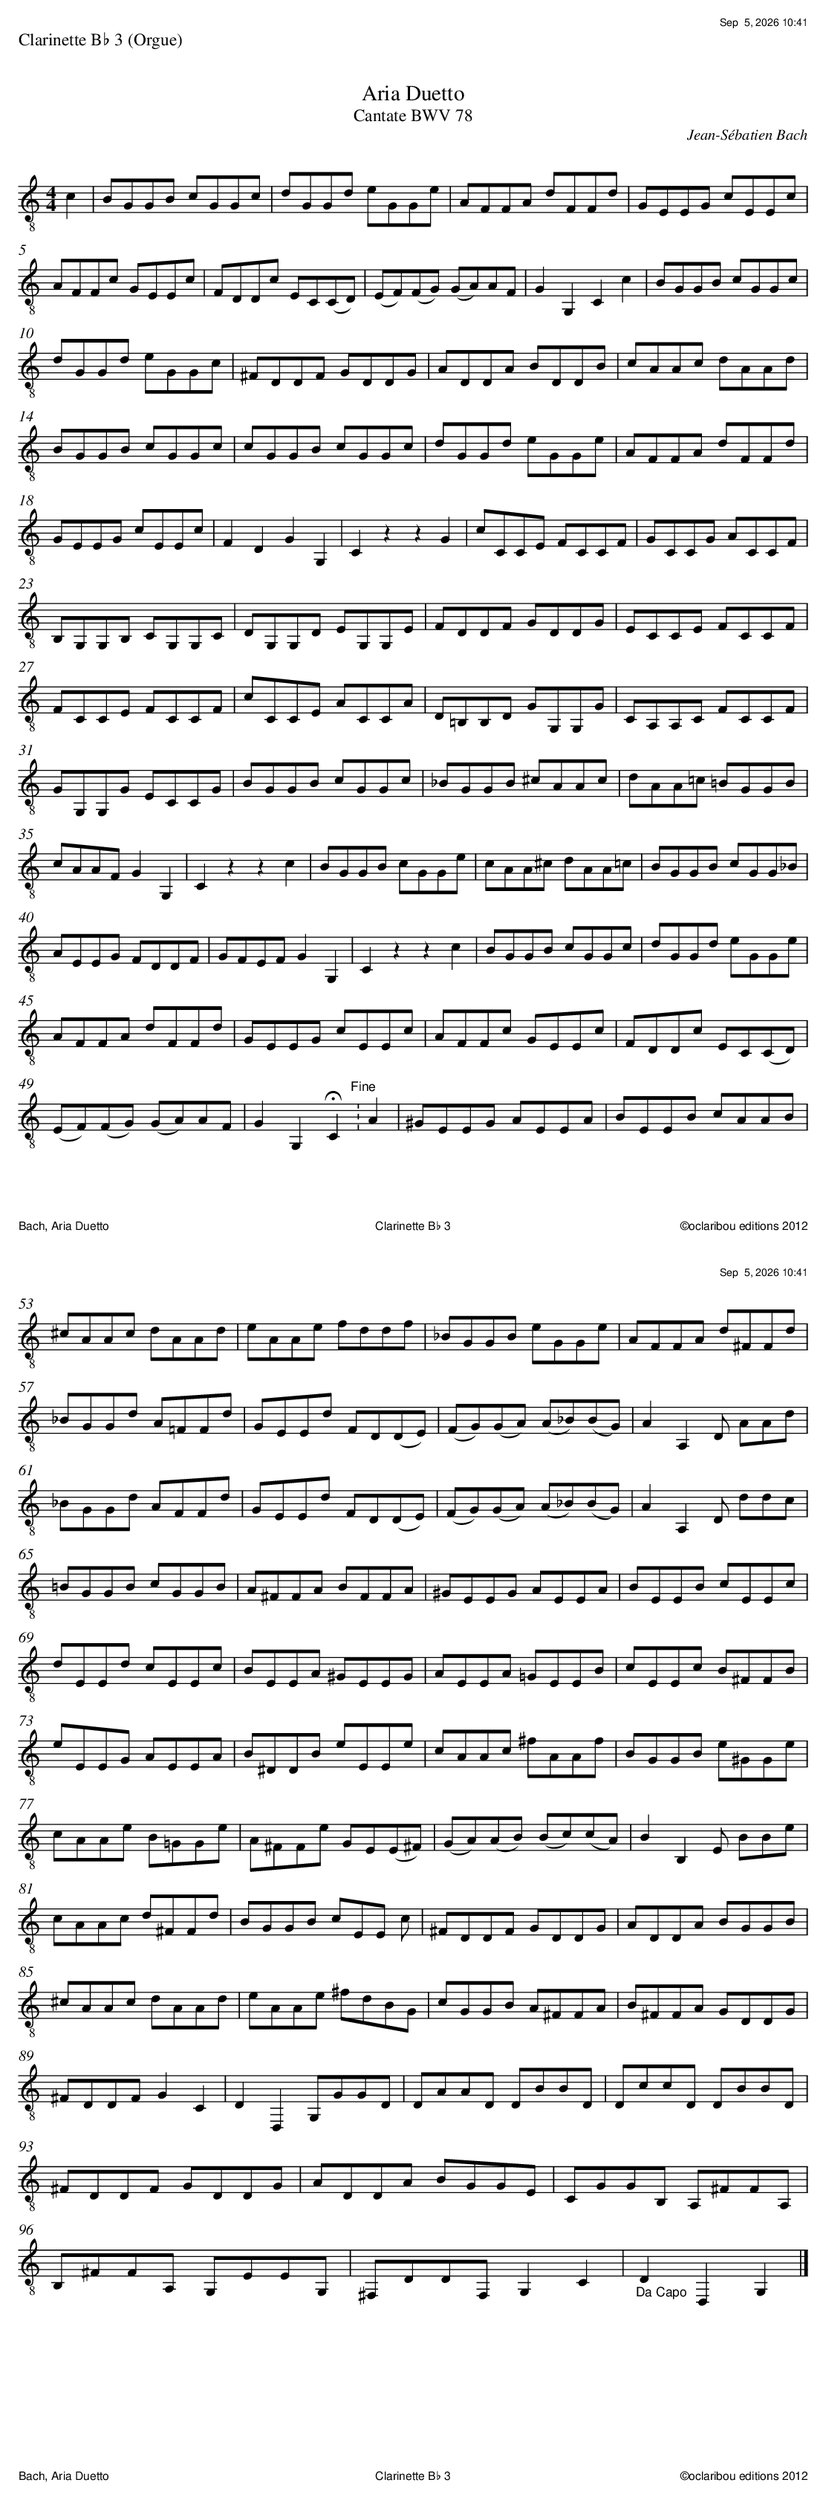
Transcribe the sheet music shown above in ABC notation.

X:1
%%text Clarinette B\002 3 (Orgue)
T:Aria Duetto             % title
T:Cantate BWV 78        % sub-title
C:Jean-Sébatien Bach% composer
L:1/8% default note length
M:4/4% time signature
Q:1/4=100
K:Cmaj clef=treble-8 octave=1
[V:3] C2 | B,G,G,B, CG,G,C | DG,G,D EG,G,E | A,F,F,A, DF,F,D | G,E,E,G, CE,E,C |
[V:3] A,F,F,C G,E,E,C | F,D,D,C E,C,(C,D,) | (E,F,)(F,G,) (G,A,)A,F, | G,2 G,,2 C,2 C2 | B,G,G,B, CG,G,C | DG,G,D EG,G,C |
[V:3]^F,D,D,F, G,D,D,G, | A,D,D,A, B,D,D,B, | CA,A,C DA,A,D | B,G,G,B, CG,G,C | CG,G,B, CG,G,C |
[V:3] DG,G,D EG,G,E | A,F,F,A, DF,F,D | G,E,E,G, CE,E,C | F,2 D,2 G,2 G,,2 | C,2 z2 z2 G,2 |
[V:3]CC,C,E, F,C,C,F, | G,C,C,G, A,C,C,F, | B,,G,,G,,B,, C,G,,G,,C, | D,G,,G,,D, E,G,,G,,E, | F,D,D,F, G,D,D,G, |
[V:3]E,C,C,E, F,C,C,F, | F,C,C,E, F,C,C,F, | CC,C,E, A,C,C,A, | D,=B,,B,,D, G,G,,G,,G, | C,A,,A,,C, F,C,C,F, |
[V:3]G,G,,G,,G, E,C,C,G, | B,G,G,B, CG,G,C | _B,G,G,B, ^CA,A,C | DA,A,=C =B,G,G,B, | CA,A,F, G,2G,,2 |
[V:3]C,2 z2 z2 C2 | B,G,G,B, CG,G,E | CA,A,^C DA,A,=C | B,G,G,B, CG,G,_B, | A,E,E,G, F,D,D,F, |
[V:3] G,F,E,F, G,2 G,,2 | C,2 z2 z2 C2 | B,G,G,B, CG,G,C | DG,G,D EG,G,E | A,F,F,A, DF,F,D |
[V:3] G,E,E,G, CE,E,C | A,F,F,C G,E,E,C | F,D,D,C E,C,(C,D,) | (E,F,)(F,G,) (G,A,)A,F, | G,2 G,,2 +fermata+C,2 "^Fine": A,2 | ^G,E,E,G, A,E,E,A, |
[V:3] B,E,E,B, CA,A,B, | ^CA,A,C DA,A,D | EA,A,E FDDF | _B,G,G,B, EG,G,E | A,F,F,A, D^F,F,D |
[V:3] _B,G,G,D A,=F,F,D | G,E,E,D F,D,(D,E,) | (F,G,)(G,A,) (A,_B,)(B,G,) | A,2 A,,2 D, A,A,D |
[V:3] _B,G,G,D A,F,F,D | G,E,E,D F,D,(D,E,) | (F,G,)(G,A,) (A,_B,)(B,G,) | A,2 A,,2 D, DDC | =B,G,G,B, CG,G,B, | A,^F,F,A, B,F,F,A, |
[V:3] ^G,E,E,G, A,E,E,A, | B,E,E,B, CE,E,C | DE,E,D CE,E,C | B,E,E,A, ^G,E,E,G, | A,E,E,A, =G,E,E,B, |
[V:3] CE,E,C B,^F,F,B, | EE,E,G, A,E,E,A, | B,^D,D,B, EE,E,E | CA,A,C ^FA,A,F | B,G,G,B, E^G,G,E |
[V:3] CA,A,E B,=G,G,E | A,^F,F,E G,E,(E,^F,) | (G,A,)(A,B,) (B,C)(CA,) | B,2 B,,2 E, B,B,E |
[V:3] CA,A,C D^F,F,D | B,G,G,B, CE,E, C | ^F,D,D,F, G,D,D,G, | A,D,D,A, B,G,G,B, | ^CA,A,C DA,A,D |
[V:3] EA,A,E ^FDB,G, | CG,G,B, A,^F,F,A, | B,^F,F,A, G,D,D,G, | ^F,D,D,F, G,2 C,2 |
[V:3] D,2 D,,2 G,,G,G,D, | D,A,A,D, D,B,B,D, | D,CCD, D,B,B,D, | ^F,D,D,F, G,D,D,G, |
[V:3] A,D,D,A, B,G,G,E, | C,G,G,B,, A,,^F,F,A,, | B,,^F,F,A,, G,,E,E,G,, | ^F,,D,D,F,, G,,2 C,2 | "_Da Capo"D,2 D,,2 G,,2 |]
